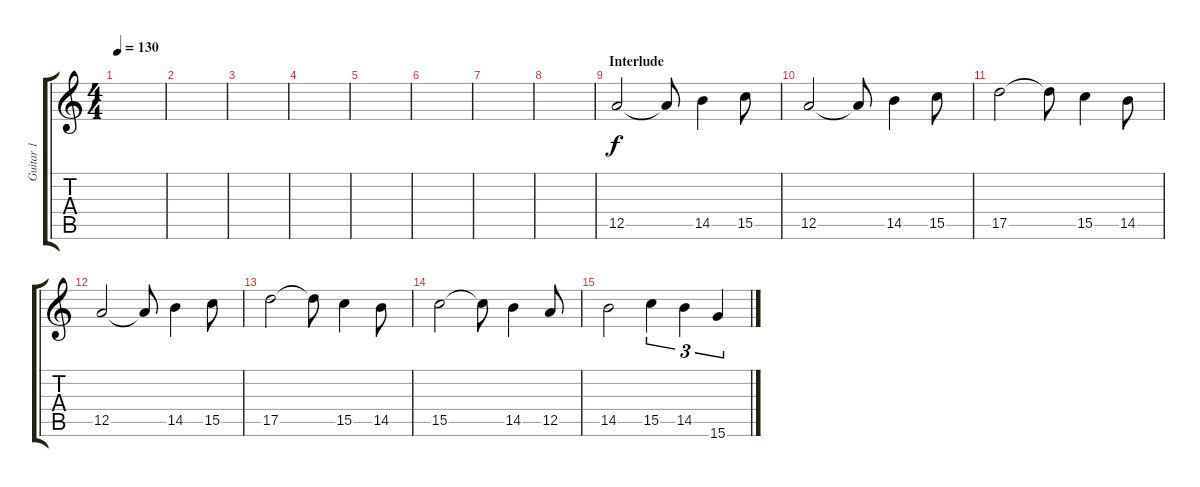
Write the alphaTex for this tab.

\track ("Guitar 1" "Guitar 1") {instrument distortionguitar}
\staff {score tabs}
\tuning (E4 B3 G3 D3 A2 E2) {hide}
\ts (4 4)
\tempo 130
\clef g2
\ks c
|
|
|
|
|
|
|
|
\section ("" "Interlude")
12.5.2 12.5{t}.8 14.5.4 15.5.8 |
12.5.2 12.5{t}.8 14.5.4 15.5.8 |
17.5.2 17.5{t}.8 15.5.4 14.5.8 |
12.5.2 12.5{t}.8 14.5.4 15.5.8 |
17.5.2 17.5{t}.8 15.5.4 14.5.8 |
15.5.2 15.5{t}.8 14.5.4 12.5.8 |
14.5.2 15.5.4{tu (3 2)} 14.5.4{tu (3 2)} 15.6.4{tu (3 2)}
